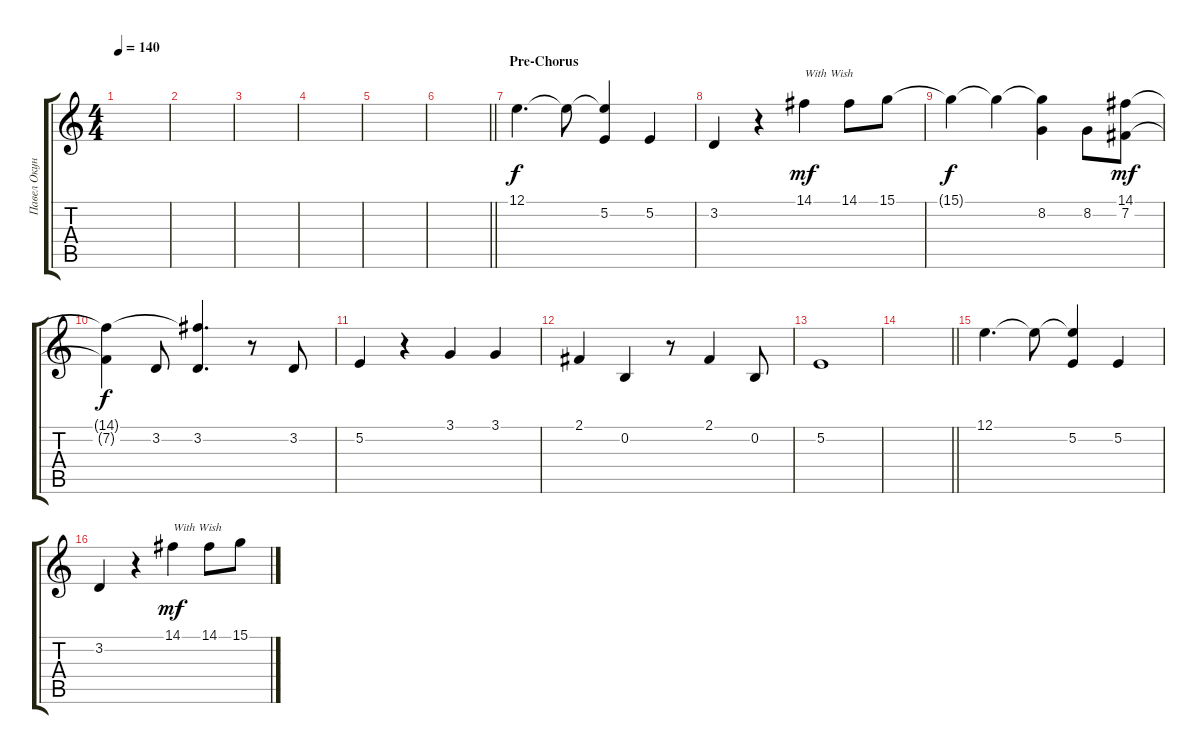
\track ("Павел Окунев" "Павел Окун") {instrument frenchhorn}
\staff {score tabs}
\tuning (E4 B3 G3 D3 A2 E2) {hide}
\ts (4 4)
\tempo 140
\clef g2
\ks c
|
|
|
|
|
\barLineRight lightlight
|
\section ("" "Pre-Chorus")
12.1.4{d} 12.1{t}.8 (12.1{t} 5.2).4 5.2.4 |
3.2.4 r.4 14.1.4{txt "With Wish" dy mf} 14.1.8 15.1.8 |
15.1{t}.4{dy f} 15.1{t}.4 (15.1{t} 8.2).4 8.2.8 (14.1 7.2).8{dy mf} |
(14.1{t} 7.2{t}).4{dy f} 3.2.8 (14.1{t} 3.2).4{d} r.8 3.2.8 |
5.2.4 r.4 3.1.4 3.1.4 |
2.1.4 0.2.4 r.8 2.1.4 0.2.8 |
5.2.1 |
\barLineRight lightlight
|
12.1.4{d} 12.1{t}.8 (12.1{t} 5.2).4 5.2.4 |
3.2.4 r.4 14.1.4{txt "With Wish" dy mf} 14.1.8 15.1.8
